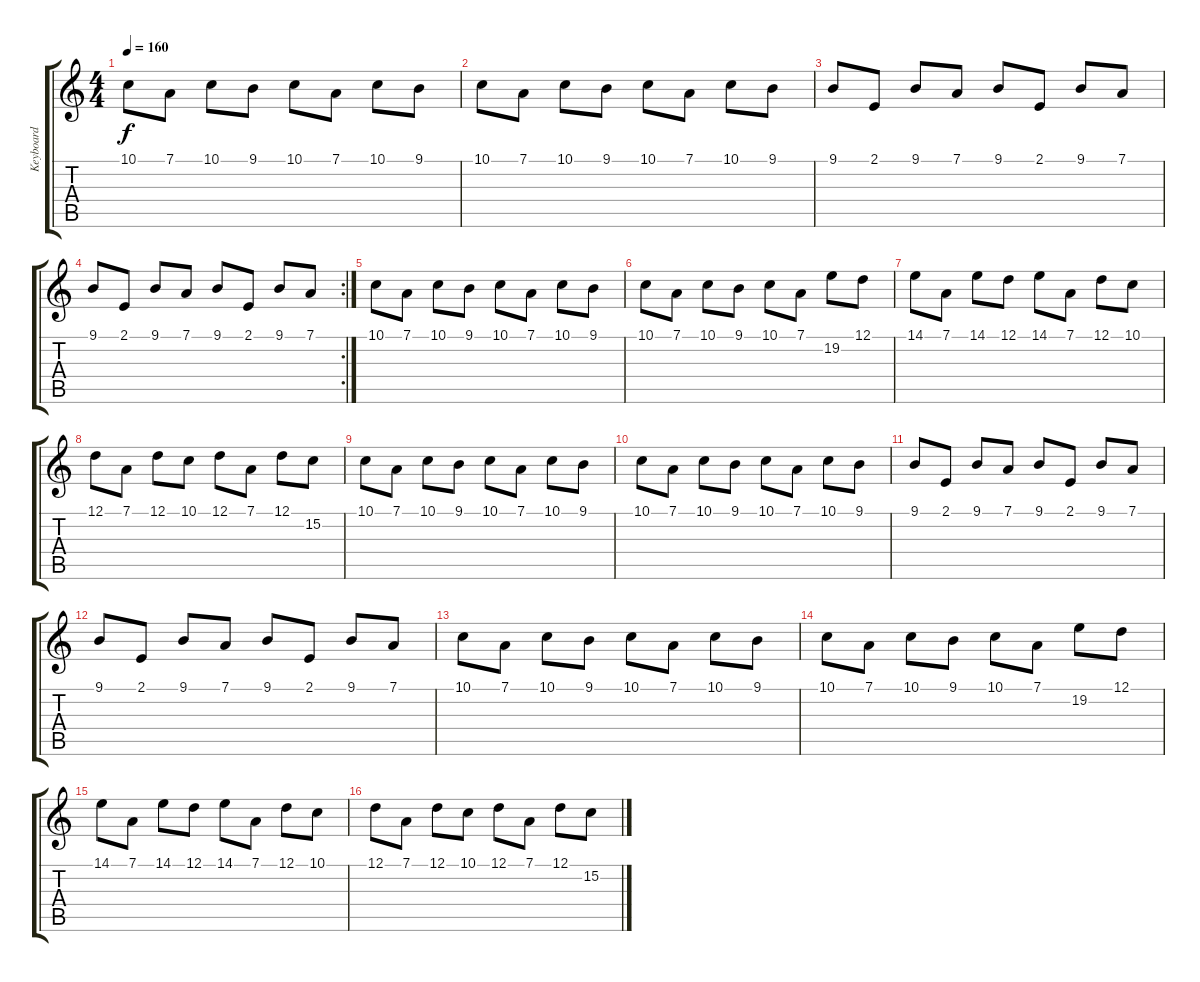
\track ("Keyboard" "Keyboard") {instrument stringensemble1}
\staff {score tabs}
\tuning (D4 A3 F3 C3 G2 D2) {hide}
\ts (4 4)
\tempo 160
\clef g2
\ks c
10.1.8{dy f} 7.1.8 10.1.8 9.1.8 10.1.8 7.1.8 10.1.8 9.1.8 |
10.1.8 7.1.8 10.1.8 9.1.8 10.1.8 7.1.8 10.1.8 9.1.8 |
9.1.8 2.1.8 9.1.8 7.1.8 9.1.8 2.1.8 9.1.8 7.1.8 |
\rc 2
9.1.8 2.1.8 9.1.8 7.1.8 9.1.8 2.1.8 9.1.8 7.1.8 |
10.1.8 7.1.8 10.1.8 9.1.8 10.1.8 7.1.8 10.1.8 9.1.8 |
10.1.8 7.1.8 10.1.8 9.1.8 10.1.8 7.1.8 19.2.8 12.1.8 |
14.1.8 7.1.8 14.1.8 12.1.8 14.1.8 7.1.8 12.1.8 10.1.8 |
12.1.8 7.1.8 12.1.8 10.1.8 12.1.8 7.1.8 12.1.8 15.2.8 |
10.1.8 7.1.8 10.1.8 9.1.8 10.1.8 7.1.8 10.1.8 9.1.8 |
10.1.8 7.1.8 10.1.8 9.1.8 10.1.8 7.1.8 10.1.8 9.1.8 |
9.1.8 2.1.8 9.1.8 7.1.8 9.1.8 2.1.8 9.1.8 7.1.8 |
9.1.8 2.1.8 9.1.8 7.1.8 9.1.8 2.1.8 9.1.8 7.1.8 |
10.1.8 7.1.8 10.1.8 9.1.8 10.1.8 7.1.8 10.1.8 9.1.8 |
10.1.8 7.1.8 10.1.8 9.1.8 10.1.8 7.1.8 19.2.8 12.1.8 |
14.1.8 7.1.8 14.1.8 12.1.8 14.1.8 7.1.8 12.1.8 10.1.8 |
12.1.8 7.1.8 12.1.8 10.1.8 12.1.8 7.1.8 12.1.8 15.2.8
